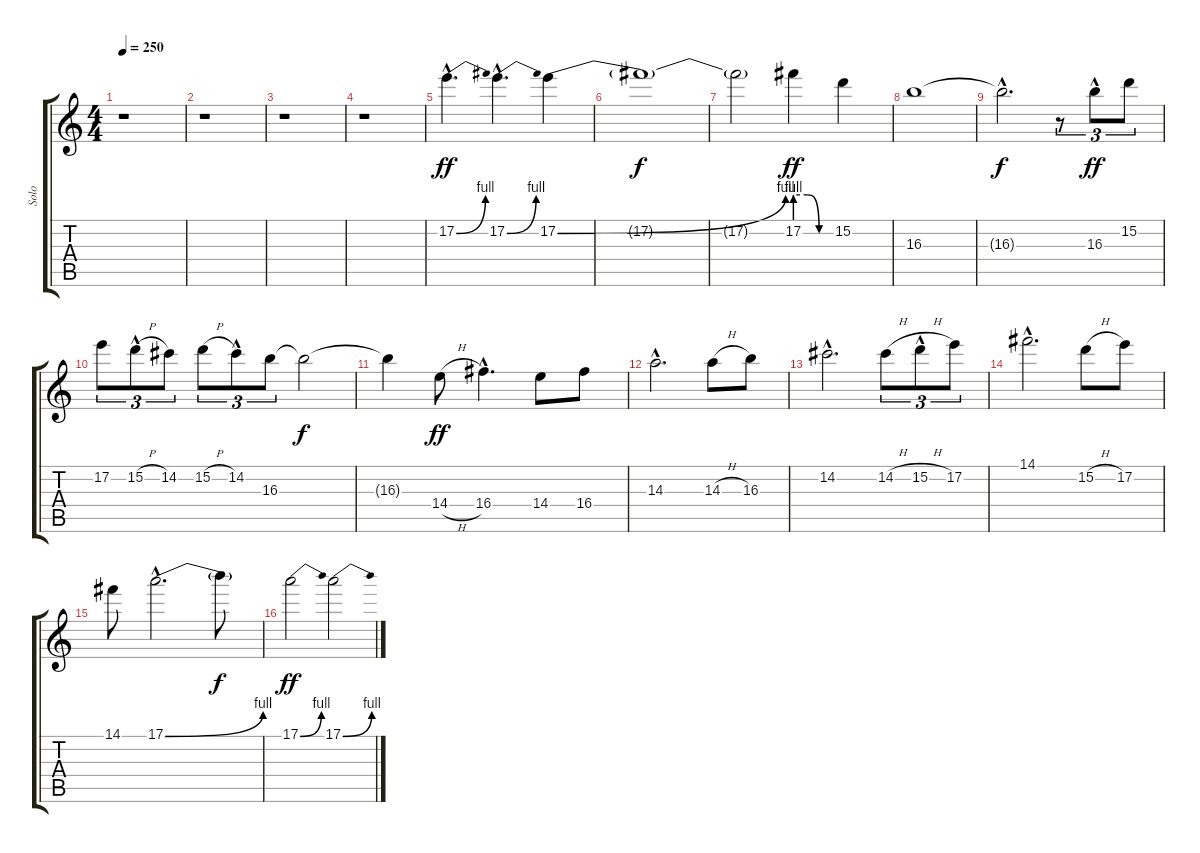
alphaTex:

\track ("Solo" "Solo") {instrument distortionguitar}
\staff {score tabs}
\tuning (E4 B3 G3 D3 A2 E2) {hide}
\ts (4 4)
\tempo 250
\clef g2
\ks c
r.1{dy ff} |
r.1 |
r.1 |
r.1 |
17.2{be (bend 0 0 60 4) hac}.4{d} 17.2{be (bend 0 0 60 4) hac}.4{d} 17.2{be (bend 0 0 60 4)}.4 |
17.2{t}.1{dy f} |
17.2{t}.2 17.2{be (custom 0 4 20 4 40 0 60 0)}.4{dy ff} 15.2.4 |
16.3.1 |
16.3{hac t}.2{d dy f} r.8{tu (3 2)} 16.3{hac}.8{tu (3 2) dy ff} 15.2.8{tu (3 2)} |
17.2.8{tu (3 2)} 15.2{h hac}.8{tu (3 2)} 14.2.8{tu (3 2)} 15.2{h}.8{tu (3 2)} 14.2{hac}.8{tu (3 2)} 16.3.8{tu (3 2)} 16.3{t}.2{dy f} |
16.3{t}.4 14.4{h}.8{dy ff} 16.4{hac}.4{d} 14.4.8 16.4.8 |
14.3{hac}.2{d} 14.3{h}.8 16.3.8 |
14.2{hac}.2{d} 14.2{h}.8{tu (3 2)} 15.2{h hac}.8{tu (3 2)} 17.2.8{tu (3 2)} |
14.1{hac}.2{d} 15.2{h}.8 17.2.8 |
14.1.8 17.1{be (bend 0 0 60 4) hac}.2{d} 17.1{t}.8{dy f} |
17.1{be (bend 0 0 60 4)}.2{dy ff} 17.1{be (bend 0 0 60 4)}.2
